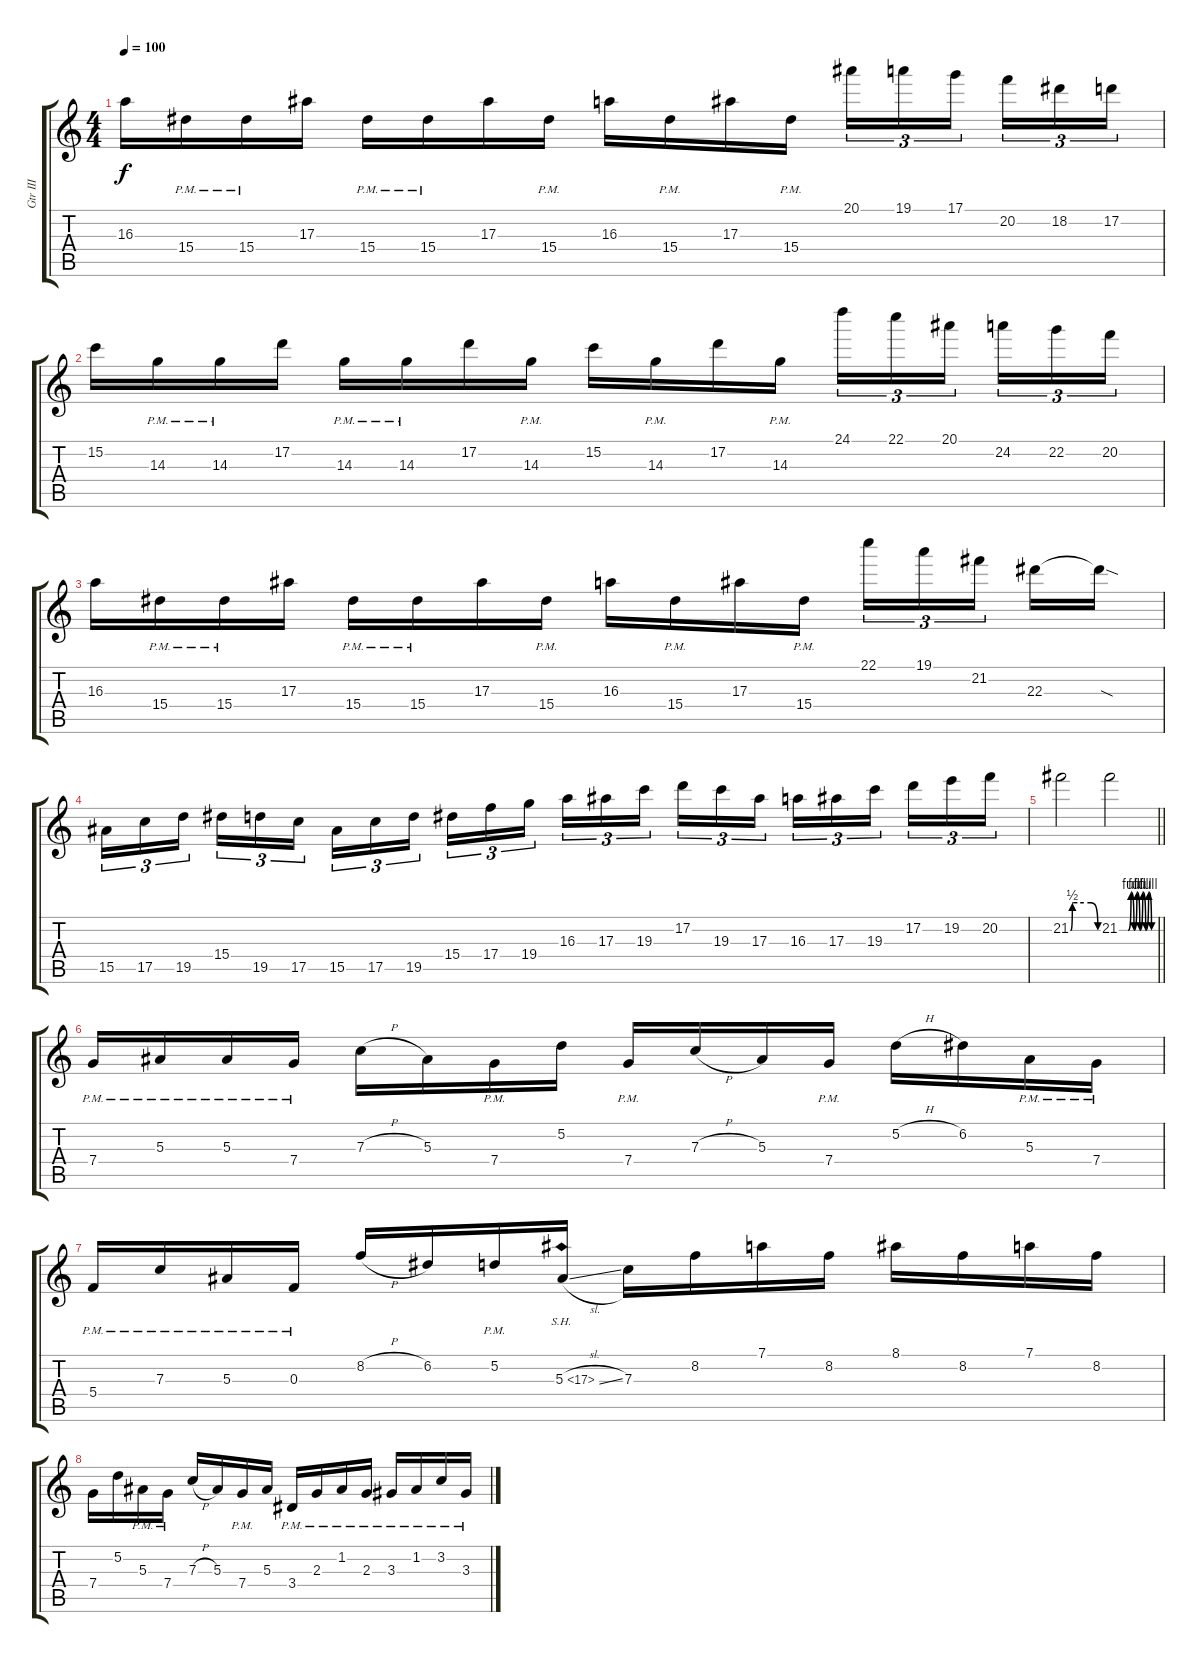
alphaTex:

\track ("Gtr III" "Gtr III") {instrument distortionguitar}
\staff {score tabs}
\tuning (D4 A3 F3 C3 G2 D2) {hide}
\ts (4 4)
\tempo 100
\clef g2
\ks c
16.3.16{dy f} 15.4{pm}.16 15.4{pm}.16 17.3.16 15.4{pm}.16 15.4{pm}.16 17.3.16 15.4{pm}.16 16.3.16 15.4{pm}.16 17.3.16 15.4{pm}.16 20.1.16{tu (3 2)} 19.1.16{tu (3 2)} 17.1.16{tu (3 2) beam splitsecondary} 20.2.16{tu (3 2)} 18.2.16{tu (3 2)} 17.2.16{tu (3 2)} |
15.2.16 14.3{pm}.16 14.3{pm}.16 17.2.16 14.3{pm}.16 14.3{pm}.16 17.2.16 14.3{pm}.16 15.2.16 14.3{pm}.16 17.2.16 14.3{pm}.16 24.1.16{tu (3 2)} 22.1.16{tu (3 2)} 20.1.16{tu (3 2) beam splitsecondary} 24.2.16{tu (3 2)} 22.2.16{tu (3 2)} 20.2.16{tu (3 2)} |
16.3.16 15.4{pm}.16 15.4{pm}.16 17.3.16 15.4{pm}.16 15.4{pm}.16 17.3.16 15.4{pm}.16 16.3.16 15.4{pm}.16 17.3.16 15.4{pm}.16 22.1.16{tu (3 2)} 19.1.16{tu (3 2)} 21.2.16{tu (3 2) beam splitsecondary} 22.3.16 22.3{sod t}.16 |
15.5.16{tu (3 2)} 17.5.16{tu (3 2)} 19.5.16{tu (3 2) beam splitsecondary} 15.4.16{tu (3 2)} 19.5.16{tu (3 2)} 17.5.16{tu (3 2)} 15.5.16{tu (3 2)} 17.5.16{tu (3 2)} 19.5.16{tu (3 2) beam splitsecondary} 15.4.16{tu (3 2)} 17.4.16{tu (3 2)} 19.4.16{tu (3 2)} 16.3.16{tu (3 2)} 17.3.16{tu (3 2)} 19.3.16{tu (3 2) beam splitsecondary} 17.2.16{tu (3 2)} 19.3.16{tu (3 2)} 17.3.16{tu (3 2)} 16.3.16{tu (3 2)} 17.3.16{tu (3 2)} 19.3.16{tu (3 2) beam splitsecondary} 17.2.16{tu (3 2)} 19.2.16{tu (3 2)} 20.2.16{tu (3 2)} |
\barLineRight lightlight
21.2{be (custom 0 0 4 2 6 2 15 2 45 2 60 0)}.2 21.2{be (custom 0 0 6 0 10 0 15 0 20 4 25 0 30 4 35 0 40 4 45 0 50 4 55 0 60 0)}.2 |
7.4{pm}.16 5.3{pm}.16 5.3{pm}.16 7.4{pm}.16 7.3{h}.16 5.3.16 7.4{pm}.16 5.2.16 7.4{pm}.16 7.3{h}.16 5.3.16 7.4{pm}.16 5.2{h}.16 6.2.16 5.3{pm}.16 7.4{pm}.16 |
5.4{pm}.16 7.3{pm}.16 5.3{pm}.16 0.3{pm}.16 8.2{h}.16 6.2.16 5.2{pm}.16 5.3{sh 12 sl}.16 7.3.16 8.2.16 7.1.16 8.2.16 8.1.16 8.2.16 7.1.16 8.2.16 |
7.4.16 5.2.16 5.3{pm}.16 7.4{pm}.16 7.3{h}.16 5.3.16 7.4{pm}.16 5.3.16 3.4{pm}.16 2.3{pm}.16 1.2{pm}.16 2.3{pm}.16 3.3{pm}.16 1.2{pm}.16 3.2{pm}.16 3.3{pm}.16
